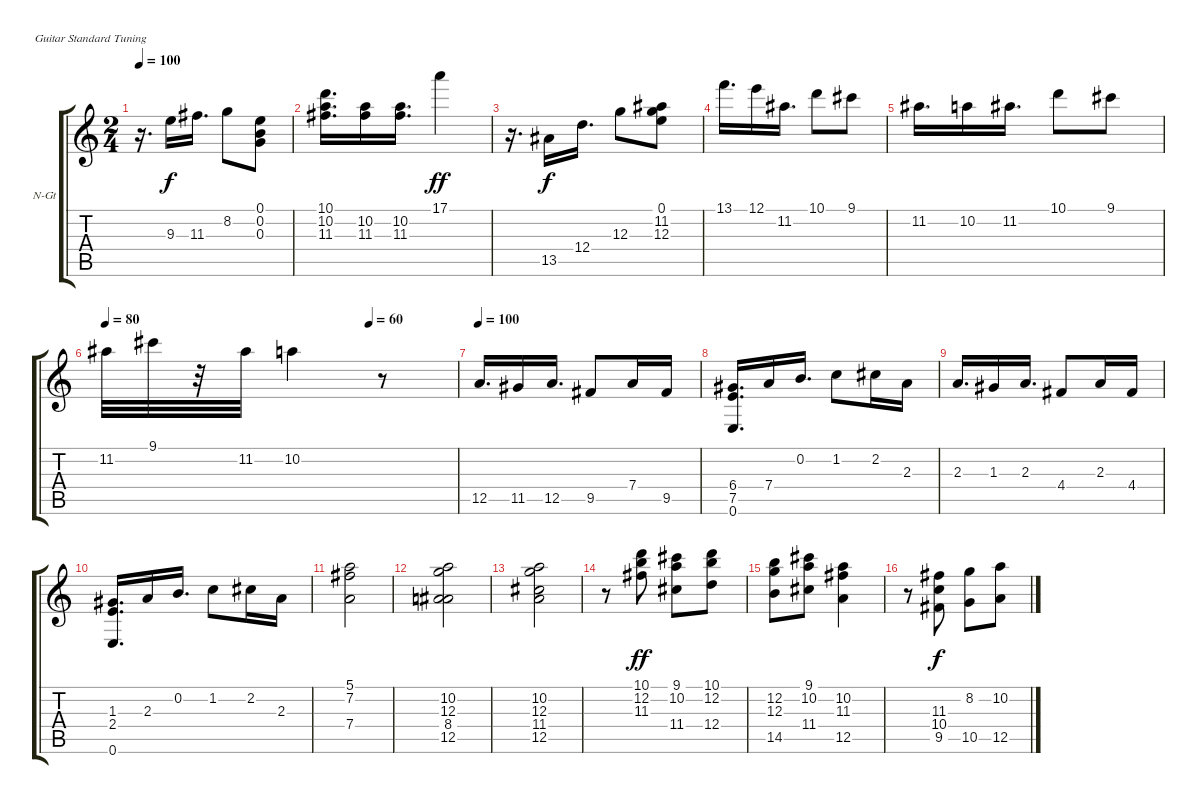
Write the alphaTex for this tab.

\bracketExtendMode groupsimilarinstruments
\firstSystemTrackNameOrientation horizontal
\otherSystemsTrackNameOrientation horizontal
\track ("1st guitar" "N-Gt") {instrument acousticguitarnylon}
\staff {score tabs}
\tuning (E4 B3 G3 D3 A2 E2)
\ts (2 4)
\tempo 100
\clef g2
\ks c
r.16{d dy ff} 9.3.16{dy f} 11.3.16{d} 8.2.8 (0.1 0.2 0.3).8 |
(10.1 10.2 11.3).16{d} (10.2 11.3).16 (10.2 11.3).16{d} 17.1.4{dy ff} |
r.16{d} 13.5.16{dy f} 12.4.16{d} 12.3.8 (0.1 11.2 12.3).8 |
13.1.16{d} 12.1.16 11.2.16{d} 10.1.8 9.1.8 |
11.2.16{d} 10.2.16 11.2.16{d} 10.1.8 9.1.8 |
\tempo 80
\tempo (60 0.75)
11.2.32 9.1.32 r.32 11.2.32 10.2.4 r.8 |
\tempo 100
12.5.16{d} 11.5.16 12.5.16{d} 9.5.8 7.4.16 9.5.16 |
(6.4 7.5 0.6).16{d} 7.4.16 0.2.16{d} 1.2.8 2.2.16 2.3.16 |
2.3.16{d} 1.3.16 2.3.16{d} 4.4.8 2.3.16 4.4.16 |
(1.3 2.4 0.6).16{d} 2.3.16 0.2.16{d} 1.2.8 2.2.16 2.3.16 |
(5.1 7.2 7.4).2 |
(10.2 12.3 8.4 12.5).2 |
(10.2 12.3 11.4 12.5).2 |
r.8 (10.1 12.2 11.3).8{dy ff} (9.1 10.2 11.4).8 (10.1 12.2 12.4).8 |
(12.2 12.3 14.5).8 (9.1 10.2 11.4).8 (10.2 11.3 12.5).4 |
r.8 (11.3 10.4 9.5).8{dy f} (8.2 10.5).8 (10.2 12.5).8
